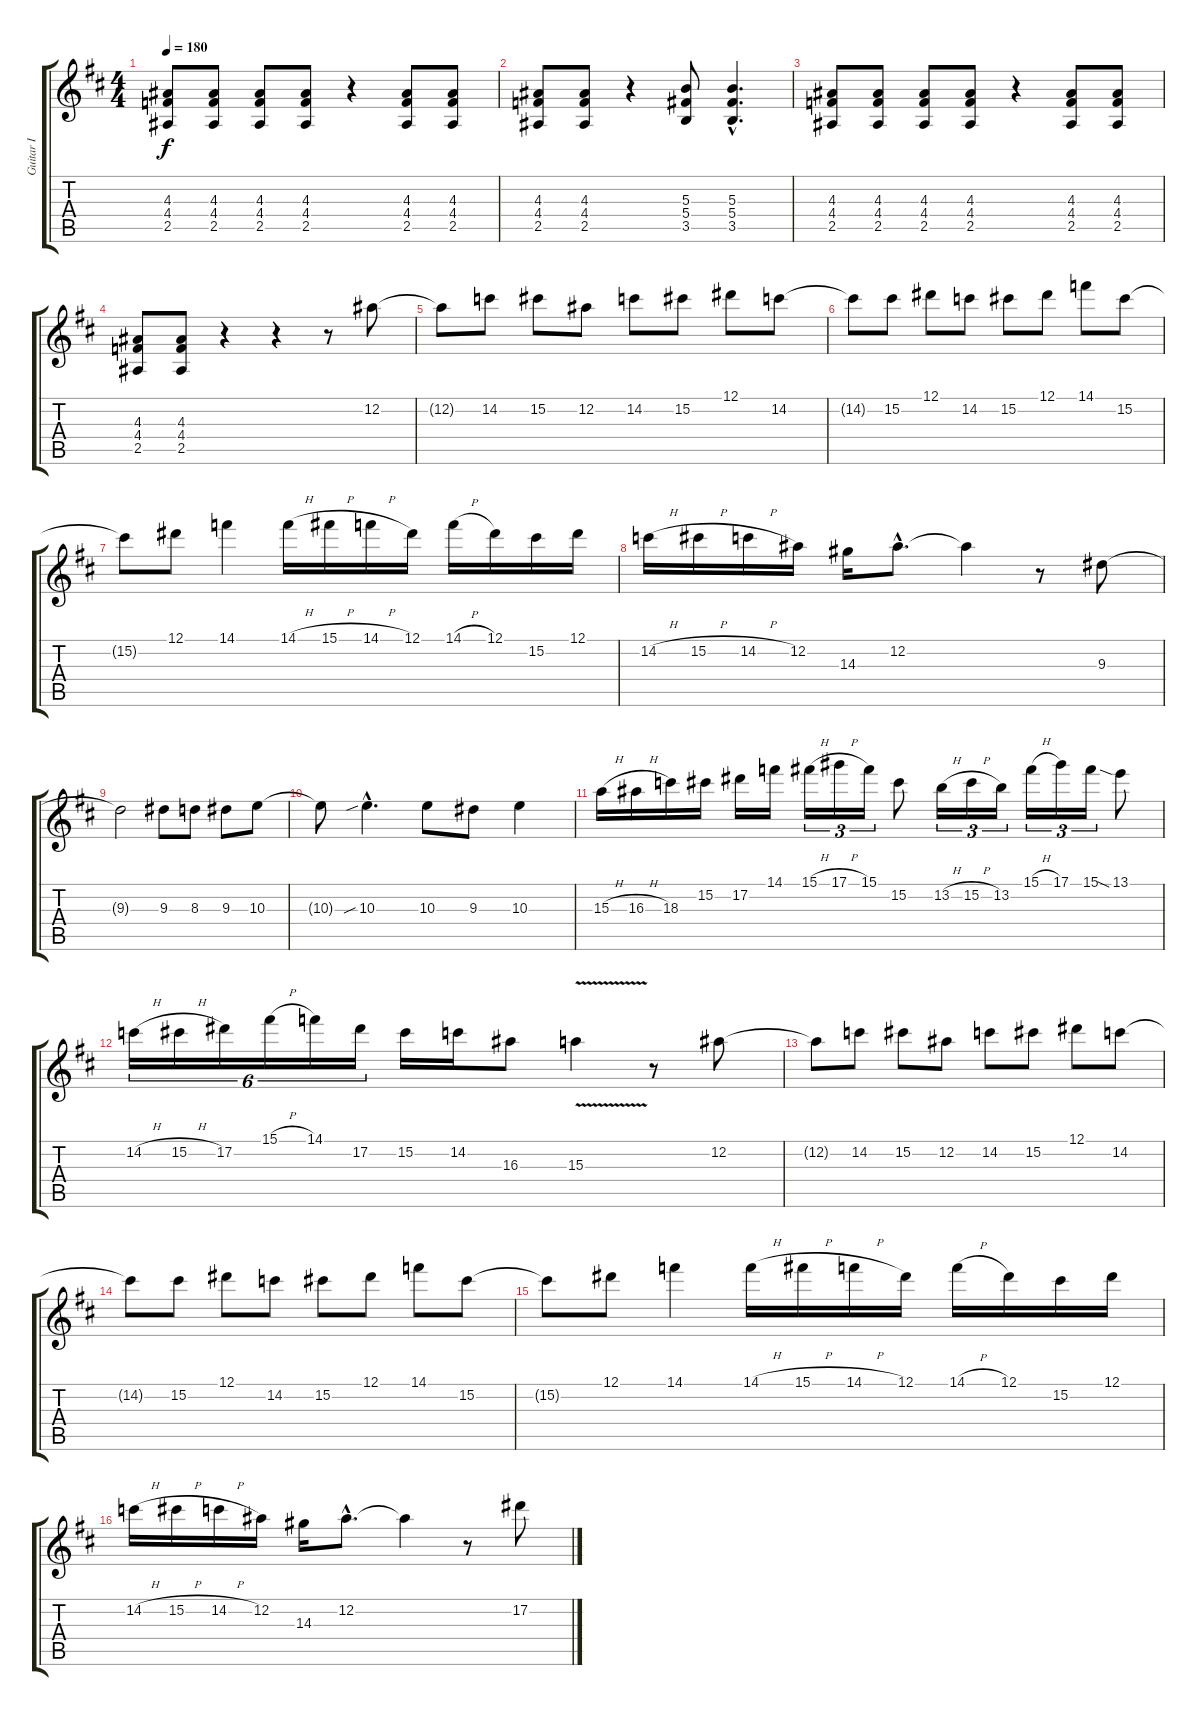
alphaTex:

\track ("Guitar I" "Guitar I") {instrument distortionguitar}
\staff {score tabs}
\tuning (Eb4 Bb3 Gb3 Db3 Ab2 Eb2) {hide}
\ts (4 4)
\tempo 180
\clef g2
\ks bminor
(4.3 4.4 2.5).8{dy f} (4.3 4.4 2.5).8 (4.3 4.4 2.5).8 (4.3 4.4 2.5).8 r.4 (4.3 4.4 2.5).8 (4.3 4.4 2.5).8 |
(4.3 4.4 2.5).8 (4.3 4.4 2.5).8 r.4 (5.3 5.4 3.5).8 (5.3{hac} 5.4{hac} 3.5{hac}).4{d} |
(4.3 4.4 2.5).8 (4.3 4.4 2.5).8 (4.3 4.4 2.5).8 (4.3 4.4 2.5).8 r.4 (4.3 4.4 2.5).8 (4.3 4.4 2.5).8 |
(4.3 4.4 2.5).8 (4.3 4.4 2.5).8 r.4 r.4 r.8 12.2.8 |
12.2{t}.8 14.2.8 15.2.8 12.2.8 14.2.8 15.2.8 12.1.8 14.2.8 |
14.2{t}.8 15.2.8 12.1.8 14.2.8 15.2.8 12.1.8 14.1.8 15.2.8 |
15.2{t}.8 12.1.8 14.1.4 14.1{h}.16 15.1{h}.16 14.1{h}.16 12.1.16 14.1{h}.16 12.1.16 15.2.16 12.1.16 |
14.2{h}.16 15.2{h}.16 14.2{h}.16 12.2.16 14.3.16 12.2{hac}.8{d} 12.2{t}.4 r.8 9.3.8 |
9.3{t}.2 9.3.8 8.3.8 9.3.8 10.3.8 |
10.3{t}.8 10.3{sib hac}.4{d} 10.3.8 9.3.8 10.3.4 |
15.3{h}.16 16.3{h}.16 18.3.16 15.2.16 17.2.16 14.1.16 15.1{h}.16{tu (3 2)} 17.1{h}.16{tu (3 2)} 15.1.16{tu (3 2)} 15.2.8 13.2{h}.16{tu (3 2)} 15.2{h}.16{tu (3 2)} 13.2.16{tu (3 2)} 15.1{h}.16{tu (3 2)} 17.1.16{tu (3 2)} 15.1.16{tu (3 2)} 13.1{sia}.8 |
14.2{h}.16{tu (6 4)} 15.2{h}.16{tu (6 4)} 17.2.16{tu (6 4)} 15.1{h}.16{tu (6 4)} 14.1.16{tu (6 4)} 17.2.16{tu (6 4)} 15.2.16 14.2.16 16.3.8 15.3{v}.4 r.8 12.2.8 |
12.2{t}.8 14.2.8 15.2.8 12.2.8 14.2.8 15.2.8 12.1.8 14.2.8 |
14.2{t}.8 15.2.8 12.1.8 14.2.8 15.2.8 12.1.8 14.1.8 15.2.8 |
15.2{t}.8 12.1.8 14.1.4 14.1{h}.16 15.1{h}.16 14.1{h}.16 12.1.16 14.1{h}.16 12.1.16 15.2.16 12.1.16 |
14.2{h}.16 15.2{h}.16 14.2{h}.16 12.2.16 14.3.16 12.2{hac}.8{d} 12.2{t}.4 r.8 17.2.8
